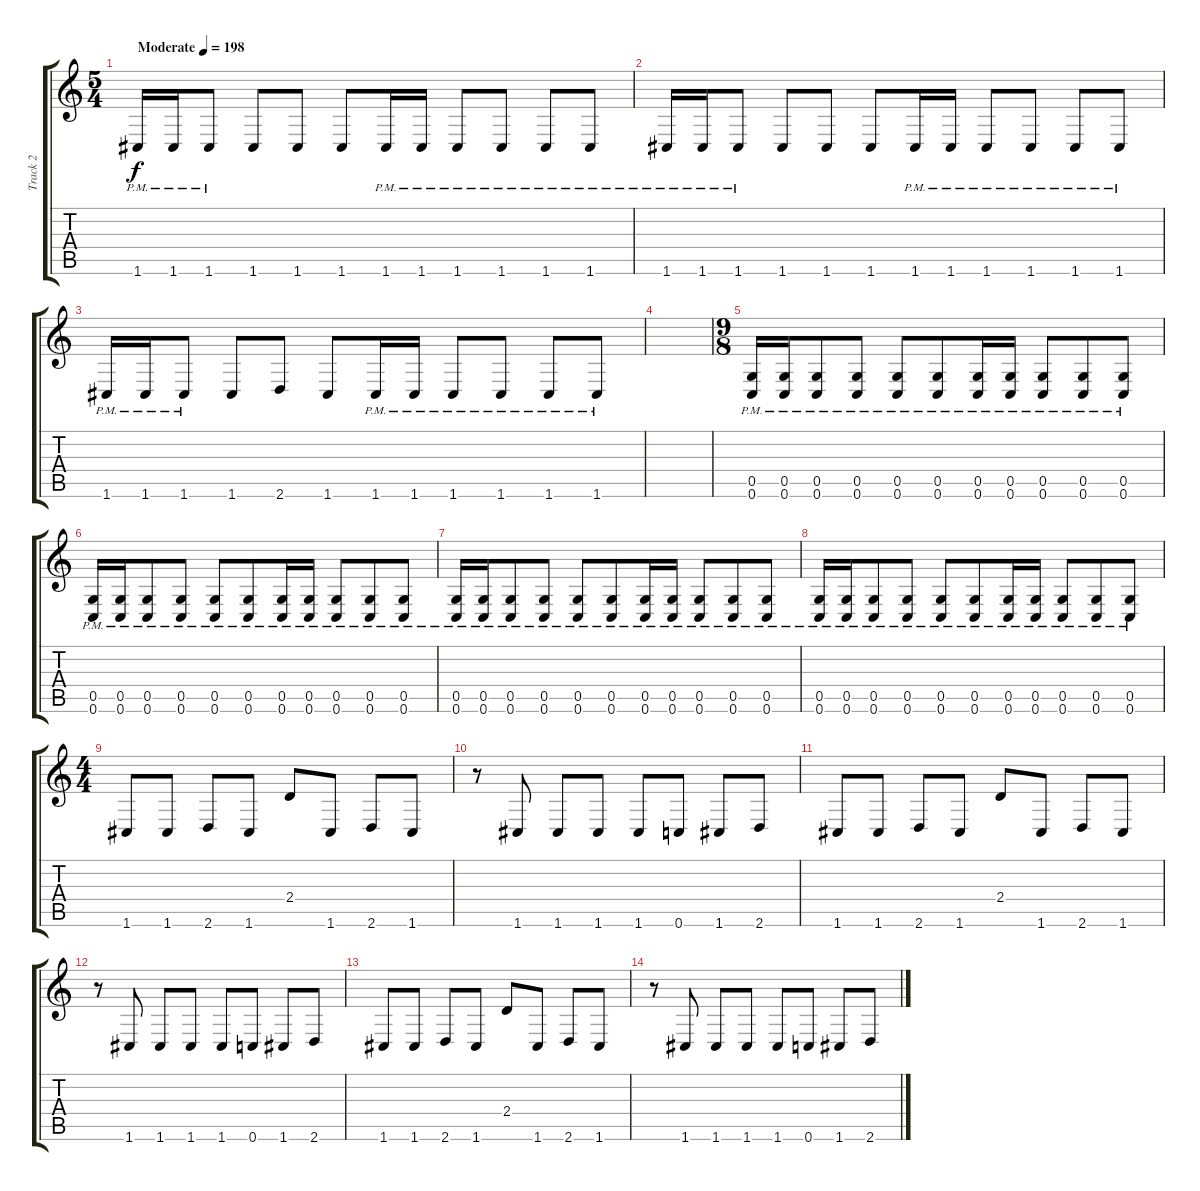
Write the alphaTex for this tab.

\track ("Track 2" "Track 2") {instrument distortionguitar}
\staff {score tabs}
\tuning (D4 A3 F3 C3 G2 C2) {hide}
\ts (5 4)
\tempo (198 "Moderate")
\clef g2
\ks c
1.6{pm}.16{dy f instrument distortionguitar} 1.6{pm}.16 1.6{pm}.8 1.6.8 1.6.8 1.6.8 1.6{pm}.16 1.6{pm}.16 1.6{pm}.8 1.6{pm}.8 1.6{pm}.8 1.6{pm}.8 |
1.6{pm}.16 1.6{pm}.16 1.6{pm}.8 1.6.8 1.6.8 1.6.8 1.6{pm}.16 1.6{pm}.16 1.6{pm}.8 1.6{pm}.8 1.6{pm}.8 1.6{pm}.8 |
1.6{pm}.16 1.6{pm}.16 1.6{pm}.8 1.6.8 2.6.8 1.6.8 1.6{pm}.16 1.6{pm}.16 1.6{pm}.8 1.6{pm}.8 1.6{pm}.8 1.6{pm}.8 |
|
\ts (9 8)
(0.5{pm} 0.6{pm}).16 (0.5{pm} 0.6{pm}).16 (0.5{pm} 0.6{pm}).8 (0.5{pm} 0.6{pm}).8 (0.5{pm} 0.6{pm}).8 (0.5{pm} 0.6{pm}).8 (0.5{pm} 0.6{pm}).16 (0.5{pm} 0.6{pm}).16 (0.5{pm} 0.6{pm}).8 (0.5{pm} 0.6{pm}).8 (0.5{pm} 0.6{pm}).8 |
(0.5{pm} 0.6{pm}).16 (0.5{pm} 0.6{pm}).16 (0.5{pm} 0.6{pm}).8 (0.5{pm} 0.6{pm}).8 (0.5{pm} 0.6{pm}).8 (0.5{pm} 0.6{pm}).8 (0.5{pm} 0.6{pm}).16 (0.5{pm} 0.6{pm}).16 (0.5{pm} 0.6{pm}).8 (0.5{pm} 0.6{pm}).8 (0.5{pm} 0.6{pm}).8 |
(0.5{pm} 0.6{pm}).16 (0.5{pm} 0.6{pm}).16 (0.5{pm} 0.6{pm}).8 (0.5{pm} 0.6{pm}).8 (0.5{pm} 0.6{pm}).8 (0.5{pm} 0.6{pm}).8 (0.5{pm} 0.6{pm}).16 (0.5{pm} 0.6{pm}).16 (0.5{pm} 0.6{pm}).8 (0.5{pm} 0.6{pm}).8 (0.5{pm} 0.6{pm}).8 |
(0.5{pm} 0.6{pm}).16 (0.5{pm} 0.6{pm}).16 (0.5{pm} 0.6{pm}).8 (0.5{pm} 0.6{pm}).8 (0.5{pm} 0.6{pm}).8 (0.5{pm} 0.6{pm}).8 (0.5{pm} 0.6{pm}).16 (0.5{pm} 0.6{pm}).16 (0.5{pm} 0.6{pm}).8 (0.5{pm} 0.6{pm}).8 (0.5{pm} 0.6{pm}).8 |
\ts (4 4)
1.6.8 1.6.8 2.6.8 1.6.8 2.4.8 1.6.8 2.6.8 1.6.8 |
r.8 1.6.8 1.6.8 1.6.8 1.6.8 0.6.8 1.6.8 2.6.8 |
1.6.8 1.6.8 2.6.8 1.6.8 2.4.8 1.6.8 2.6.8 1.6.8 |
r.8 1.6.8 1.6.8 1.6.8 1.6.8 0.6.8 1.6.8 2.6.8 |
1.6.8 1.6.8 2.6.8 1.6.8 2.4.8 1.6.8 2.6.8 1.6.8 |
r.8 1.6.8 1.6.8 1.6.8 1.6.8 0.6.8 1.6.8 2.6.8
